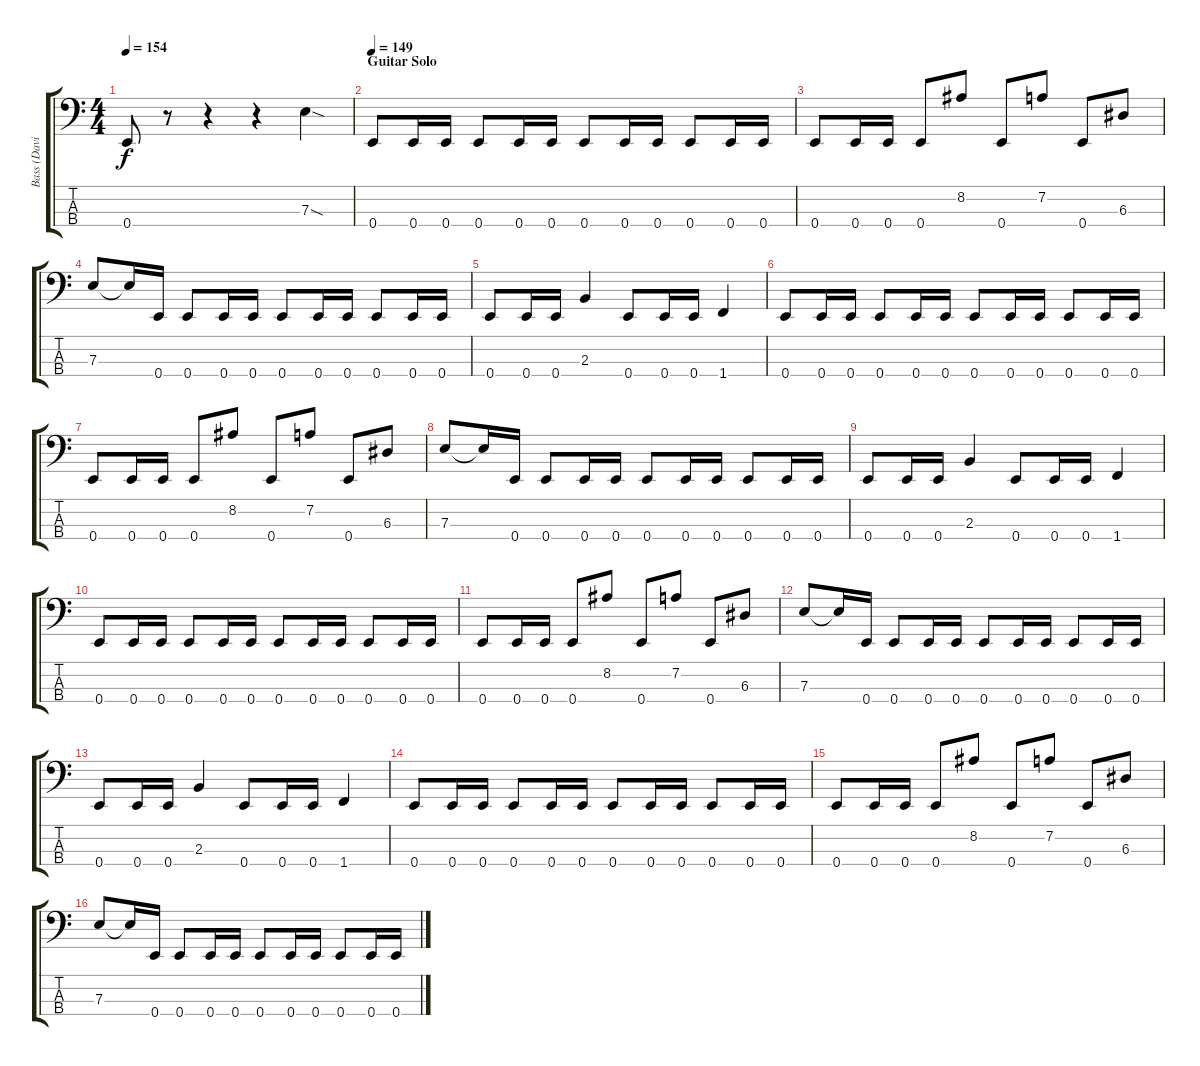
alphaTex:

\track ("Bass (David Ellefson)" "Bass (Davi") {instrument electricbasspick}
\staff {score tabs}
\tuning (G2 D2 A1 E1) {hide}
\ts (4 4)
\tempo 154
\clef f4
\ks c
0.4.8{dy f} r.8 r.4 r.4 7.3{sod}.4 |
\section ("" "Guitar Solo")
\tempo 149
0.4.8 0.4.16 0.4.16 0.4.8 0.4.16 0.4.16 0.4.8 0.4.16 0.4.16 0.4.8 0.4.16 0.4.16 |
0.4.8 0.4.16 0.4.16 0.4.8 8.2.8 0.4.8 7.2.8 0.4.8 6.3.8 |
7.3.8 7.3{t}.16 0.4.16 0.4.8 0.4.16 0.4.16 0.4.8 0.4.16 0.4.16 0.4.8 0.4.16 0.4.16 |
0.4.8 0.4.16 0.4.16 2.3.4 0.4.8 0.4.16 0.4.16 1.4.4 |
0.4.8 0.4.16 0.4.16 0.4.8 0.4.16 0.4.16 0.4.8 0.4.16 0.4.16 0.4.8 0.4.16 0.4.16 |
0.4.8 0.4.16 0.4.16 0.4.8 8.2.8 0.4.8 7.2.8 0.4.8 6.3.8 |
7.3.8 7.3{t}.16 0.4.16 0.4.8 0.4.16 0.4.16 0.4.8 0.4.16 0.4.16 0.4.8 0.4.16 0.4.16 |
0.4.8 0.4.16 0.4.16 2.3.4 0.4.8 0.4.16 0.4.16 1.4.4 |
0.4.8 0.4.16 0.4.16 0.4.8 0.4.16 0.4.16 0.4.8 0.4.16 0.4.16 0.4.8 0.4.16 0.4.16 |
0.4.8 0.4.16 0.4.16 0.4.8 8.2.8 0.4.8 7.2.8 0.4.8 6.3.8 |
7.3.8 7.3{t}.16 0.4.16 0.4.8 0.4.16 0.4.16 0.4.8 0.4.16 0.4.16 0.4.8 0.4.16 0.4.16 |
0.4.8 0.4.16 0.4.16 2.3.4 0.4.8 0.4.16 0.4.16 1.4.4 |
0.4.8 0.4.16 0.4.16 0.4.8 0.4.16 0.4.16 0.4.8 0.4.16 0.4.16 0.4.8 0.4.16 0.4.16 |
0.4.8 0.4.16 0.4.16 0.4.8 8.2.8 0.4.8 7.2.8 0.4.8 6.3.8 |
7.3.8 7.3{t}.16 0.4.16 0.4.8 0.4.16 0.4.16 0.4.8 0.4.16 0.4.16 0.4.8 0.4.16 0.4.16
